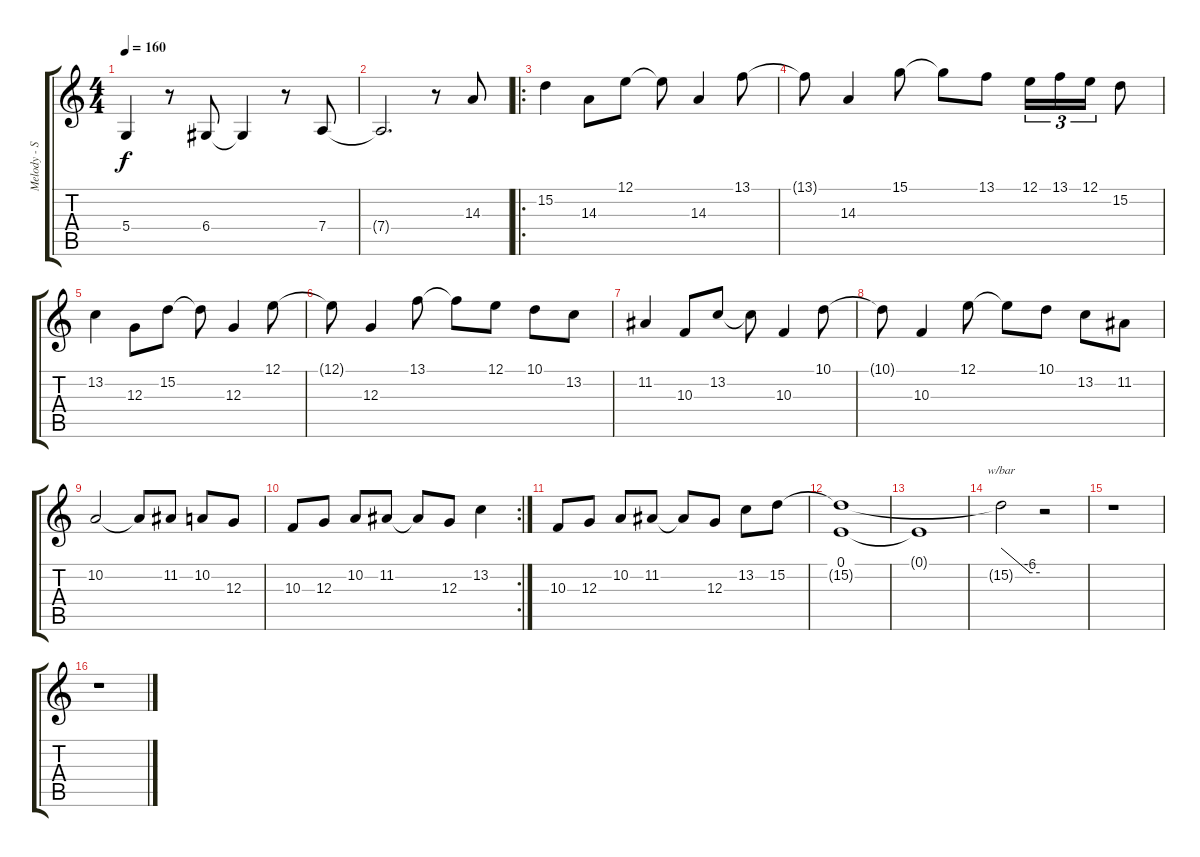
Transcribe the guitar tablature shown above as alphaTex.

\track ("Melody - Synth" "Melody - S") {instrument pad1newage}
\staff {score tabs}
\tuning (E4 B3 G3 D3 A2 E2) {hide}
\ts (4 4)
\tempo 160
\clef g2
\ks c
5.4{t}.4{dy f} r.8 6.4.8 6.4{t}.4 r.8 7.4.8 |
7.4{t}.2{d} r.8 14.3.8 |
\ro
15.2.4 14.3.8 12.1.8 12.1{t}.8 14.3.4 13.1.8 |
13.1{t}.8 14.3.4 15.1.8 15.1{t}.8 13.1.8 12.1.16{tu (3 2)} 13.1.16{tu (3 2)} 12.1.16{tu (3 2)} 15.2.8 |
13.2.4 12.3.8 15.2.8 15.2{t}.8 12.3.4 12.1.8 |
12.1{t}.8 12.3.4 13.1.8 13.1{t}.8 12.1.8 10.1.8 13.2.8 |
11.2.4 10.3.8 13.2.8 13.2{t}.8 10.3.4 10.1.8 |
10.1{t}.8 10.3.4 12.1.8 12.1{t}.8 10.1.8 13.2.8 11.2.8 |
10.2.2 10.2{t}.8 11.2.8 10.2.8 12.3.8 |
\rc 2
10.3.8 12.3.8 10.2.8 11.2.8 11.2{t}.8 12.3.8 13.2.4 |
10.3.8 12.3.8 10.2.8 11.2.8 11.2{t}.8 12.3.8 13.2.8 15.2.8 |
(0.1 15.2{t}).1 |
0.1{t}.1 |
15.2{t}.2{tbe (custom default 0 0 45 -24 60 -24)} r.2 |
r.1 |
r.1
